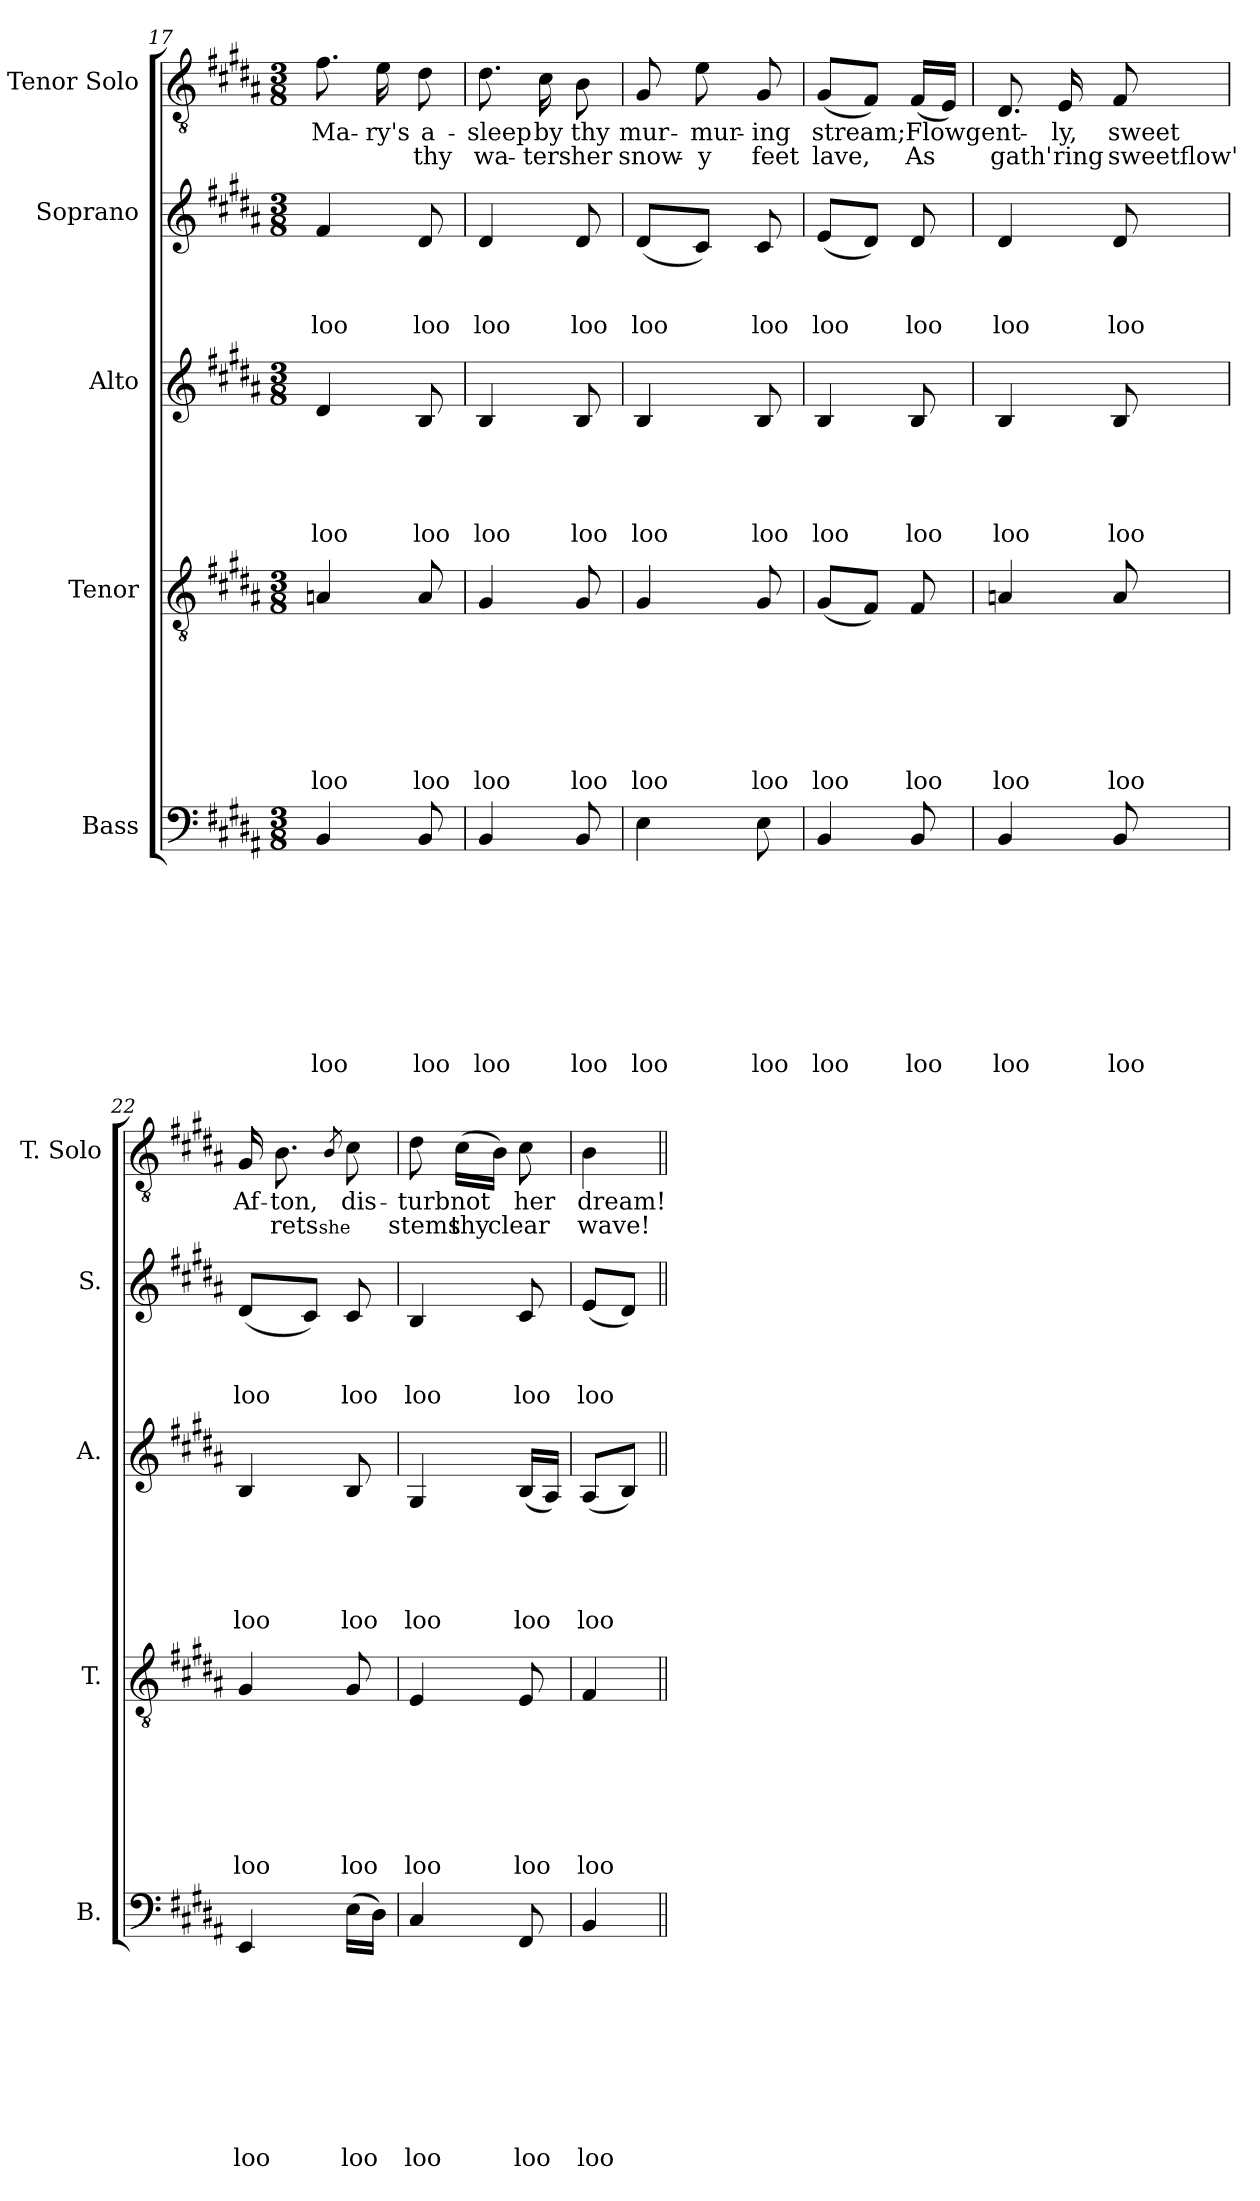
**kern	**text	**text	**text	**text	**text	**text	**text	**text	**text	**kern	**text	**text	**text	**text	**text	**text	**text	**kern	**text	**text	**text	**text	**text	**kern	**text	**text	**text	**kern	**text	**text
*part5	*part5	*part5	*part5	*part5	*part5	*part5	*part5	*part5	*part5	*part4	*part4	*part4	*part4	*part4	*part4	*part4	*part4	*part3	*part3	*part3	*part3	*part3	*part3	*part2	*part2	*part2	*part2	*part1	*part1	*part1
*staff5	*staff5	*staff5	*staff5	*staff5	*staff5	*staff5	*staff5	*staff5	*staff5	*staff4	*staff4	*staff4	*staff4	*staff4	*staff4	*staff4	*staff4	*staff3	*staff3	*staff3	*staff3	*staff3	*staff3	*staff2	*staff2	*staff2	*staff2	*staff1	*staff1	*staff1
*I"Bass	*	*	*	*	*	*	*	*	*	*I"Tenor	*	*	*	*	*	*	*	*I"Alto	*	*	*	*	*	*I"Soprano	*	*	*	*I"Tenor Solo	*	*
*I'B.	*	*	*	*	*	*	*	*	*	*I'T.	*	*	*	*	*	*	*	*I'A.	*	*	*	*	*	*I'S.	*	*	*	*I'T. Solo	*	*
*clefF4	*	*	*	*	*	*	*	*	*	*clefGv2	*	*	*	*	*	*	*	*clefG2	*	*	*	*	*	*clefG2	*	*	*	*clefGv2	*	*
*k[f#c#g#d#a#]	*	*	*	*	*	*	*	*	*	*k[f#c#g#d#a#]	*	*	*	*	*	*	*	*k[f#c#g#d#a#]	*	*	*	*	*	*k[f#c#g#d#a#]	*	*	*	*k[f#c#g#d#a#]	*	*
*B:	*	*	*	*	*	*	*	*	*	*B:	*	*	*	*	*	*	*	*B:	*	*	*	*	*	*B:	*	*	*	*B:	*	*
*M3/8	*	*	*	*	*	*	*	*	*	*M3/8	*	*	*	*	*	*	*	*M3/8	*	*	*	*	*	*M3/8	*	*	*	*M3/8	*	*
=17	=17	=17	=17	=17	=17	=17	=17	=17	=17	=17	=17	=17	=17	=17	=17	=17	=17	=17	=17	=17	=17	=17	=17	=17	=17	=17	=17	=17	=17	=17
!	!	!	!	!	!	!	!	!	!LO:LY:b	!	!	!	!	!	!	!	!LO:LY:b	!	!	!	!	!	!LO:LY:b	!	!	!	!LO:LY:b	!	!LO:LY:b	!
4BB/	.	.	.	.	.	.	.	.	loo	4An/	.	.	.	.	.	.	loo	4d#/	.	.	.	.	loo	4f#/	.	.	loo	8.f#\	Ma-	.
!	!	!	!	!	!	!	!	!	!	!	!	!	!	!	!	!	!	!	!	!	!	!	!	!	!	!	!	!	!LO:LY:b:rj	!
.	.	.	.	.	.	.	.	.	.	.	.	.	.	.	.	.	.	.	.	.	.	.	.	.	.	.	.	16e\	-ry's	.
!	!	!	!	!	!	!	!	!	!LO:LY:b	!	!	!	!	!	!	!	!LO:LY:b	!	!	!	!	!	!LO:LY:b	!	!	!	!LO:LY:b	!	!LO:LY:b	!LO:LY:b
8BB/	.	.	.	.	.	.	.	.	loo	8A/	.	.	.	.	.	.	loo	8B/	.	.	.	.	loo	8d#/	.	.	loo	8d#\	a-	thy
=18	=18	=18	=18	=18	=18	=18	=18	=18	=18	=18	=18	=18	=18	=18	=18	=18	=18	=18	=18	=18	=18	=18	=18	=18	=18	=18	=18	=18	=18	=18
!	!	!	!	!	!	!	!	!	!LO:LY:b	!	!	!	!	!	!	!	!LO:LY:b	!	!	!	!	!	!LO:LY:b	!	!	!	!LO:LY:b	!	!LO:LY:b	!LO:LY:b
4BB/	.	.	.	.	.	.	.	.	loo	4G#/	.	.	.	.	.	.	loo	4B/	.	.	.	.	loo	4d#/	.	.	loo	8.d#\	-sleep	wa-
!	!	!	!	!	!	!	!	!	!	!	!	!	!	!	!	!	!	!	!	!	!	!	!	!	!	!	!	!	!LO:LY:b	!LO:LY:b
.	.	.	.	.	.	.	.	.	.	.	.	.	.	.	.	.	.	.	.	.	.	.	.	.	.	.	.	16c#\	by	-ters
!	!	!	!	!	!	!	!	!	!LO:LY:b	!	!	!	!	!	!	!	!LO:LY:b	!	!	!	!	!	!LO:LY:b	!	!	!	!LO:LY:b	!	!LO:LY:b	!LO:LY:b
8BB/	.	.	.	.	.	.	.	.	loo	8G#/	.	.	.	.	.	.	loo	8B/	.	.	.	.	loo	8d#/	.	.	loo	8B\	thy	her
=19	=19	=19	=19	=19	=19	=19	=19	=19	=19	=19	=19	=19	=19	=19	=19	=19	=19	=19	=19	=19	=19	=19	=19	=19	=19	=19	=19	=19	=19	=19
!	!	!	!	!	!	!	!	!	!LO:LY:b	!	!	!	!	!	!	!	!LO:LY:b	!	!	!	!	!	!LO:LY:b	!	!	!	!LO:LY:b	!	!LO:LY:b	!LO:LY:b
4E\	.	.	.	.	.	.	.	.	loo	4G#/	.	.	.	.	.	.	loo	4B/	.	.	.	.	loo	(<8d#/L	.	.	loo	8G#/	mur-	snow-
!	!	!	!	!	!	!	!	!	!	!	!	!	!	!	!	!	!	!	!	!	!	!	!	!	!	!	!	!	!LO:LY:b	!LO:LY:b
.	.	.	.	.	.	.	.	.	.	.	.	.	.	.	.	.	.	.	.	.	.	.	.	8c#/J)	.	.	.	8e\	-mur-	-y
!	!	!	!	!	!	!	!	!	!LO:LY:b	!	!	!	!	!	!	!	!LO:LY:b	!	!	!	!	!	!LO:LY:b	!	!	!	!LO:LY:b	!	!LO:LY:b:rj	!LO:LY:b:rj
8E\	.	.	.	.	.	.	.	.	loo	8G#/	.	.	.	.	.	.	loo	8B/	.	.	.	.	loo	8c#/	.	.	loo	8G#/	-ing	feet
!!LO:LB:g=z
=20	=20	=20	=20	=20	=20	=20	=20	=20	=20	=20	=20	=20	=20	=20	=20	=20	=20	=20	=20	=20	=20	=20	=20	=20	=20	=20	=20	=20	=20	=20
!	!	!	!	!	!	!	!	!	!LO:LY:b	!	!	!	!	!	!	!	!LO:LY:b	!	!	!	!	!	!LO:LY:b	!	!	!	!LO:LY:b	!	!LO:LY:b	!LO:LY:b
4BB/	.	.	.	.	.	.	.	.	loo	(<8G#/L	.	.	.	.	.	.	loo	4B/	.	.	.	.	loo	(<8e/L	.	.	loo	(<8G#/L	stream;	lave,
.	.	.	.	.	.	.	.	.	.	8F#/J)	.	.	.	.	.	.	.	.	.	.	.	.	.	8d#/J)	.	.	.	8F#/J)	.	.
!	!	!	!	!	!	!	!	!	!LO:LY:b	!	!	!	!	!	!	!	!LO:LY:b	!	!	!	!	!	!LO:LY:b	!	!	!	!LO:LY:b	!	!LO:LY:b	!LO:LY:b
8BB/	.	.	.	.	.	.	.	.	loo	8F#/	.	.	.	.	.	.	loo	8B/	.	.	.	.	loo	8d#/	.	.	loo	(<16F#/LL	Flowgent-	As
.	.	.	.	.	.	.	.	.	.	.	.	.	.	.	.	.	.	.	.	.	.	.	.	.	.	.	.	16E/JJ)	.	.
=21	=21	=21	=21	=21	=21	=21	=21	=21	=21	=21	=21	=21	=21	=21	=21	=21	=21	=21	=21	=21	=21	=21	=21	=21	=21	=21	=21	=21	=21	=21
!	!	!	!	!	!	!	!	!	!LO:LY:b	!	!	!	!	!	!	!	!LO:LY:b	!	!	!	!	!	!LO:LY:b	!	!	!	!LO:LY:b	!	!	!LO:LY:b
4BB/	.	.	.	.	.	.	.	.	loo	4An/	.	.	.	.	.	.	loo	4B/	.	.	.	.	loo	4d#/	.	.	loo	8.D#/	.	gath'
!	!	!	!	!	!	!	!	!	!	!	!	!	!	!	!	!	!	!	!	!	!	!	!	!	!	!	!	!	!LO:LY:b	!LO:LY:b
.	.	.	.	.	.	.	.	.	.	.	.	.	.	.	.	.	.	.	.	.	.	.	.	.	.	.	.	16E/	-ly,	ring
!	!	!	!	!	!	!	!	!	!LO:LY:b	!	!	!	!	!	!	!	!LO:LY:b	!	!	!	!	!	!LO:LY:b	!	!	!	!LO:LY:b	!	!LO:LY:b	!LO:LY:b
8BB/	.	.	.	.	.	.	.	.	loo	8A/	.	.	.	.	.	.	loo	8B/	.	.	.	.	loo	8d#/	.	.	loo	8F#/	sweet	sweetflow'
=22	=22	=22	=22	=22	=22	=22	=22	=22	=22	=22	=22	=22	=22	=22	=22	=22	=22	=22	=22	=22	=22	=22	=22	=22	=22	=22	=22	=22	=22	=22
!	!	!	!	!	!	!	!	!	!LO:LY:b	!	!	!	!	!	!	!	!LO:LY:b	!	!	!	!	!	!LO:LY:b	!	!	!	!LO:LY:b	!	!LO:LY:b	!
4EE/	.	.	.	.	.	.	.	.	loo	4G#/	.	.	.	.	.	.	loo	4B/	.	.	.	.	loo	(<8d#/L	.	.	loo	16G#/	Af-	.
!	!	!	!	!	!	!	!	!	!	!	!	!	!	!	!	!	!	!	!	!	!	!	!	!	!	!	!	!	!LO:LY:b	!LO:LY:b
.	.	.	.	.	.	.	.	.	.	.	.	.	.	.	.	.	.	.	.	.	.	.	.	.	.	.	.	8.B\	-ton,	rets
.	.	.	.	.	.	.	.	.	.	.	.	.	.	.	.	.	.	.	.	.	.	.	.	8c#/J)	.	.	.	.	.	.
!	!	!	!	!	!	!	!	!	!	!	!	!	!	!	!	!	!	!	!	!	!	!	!	!	!	!	!	!	!	!LO:LY:b
.	.	.	.	.	.	.	.	.	.	.	.	.	.	.	.	.	.	.	.	.	.	.	.	.	.	.	.	8qB/	.	she
!	!	!	!	!	!	!	!	!	!LO:LY:b	!	!	!	!	!	!	!	!LO:LY:b	!	!	!	!	!	!LO:LY:b	!	!	!	!LO:LY:b	!	!LO:LY:b	!
(>16E\LL	.	.	.	.	.	.	.	.	loo	8G#/	.	.	.	.	.	.	loo	8B/	.	.	.	.	loo	8c#/	.	.	loo	8c#\	dis-	.
16D#\JJ)	.	.	.	.	.	.	.	.	.	.	.	.	.	.	.	.	.	.	.	.	.	.	.	.	.	.	.	.	.	.
=23	=23	=23	=23	=23	=23	=23	=23	=23	=23	=23	=23	=23	=23	=23	=23	=23	=23	=23	=23	=23	=23	=23	=23	=23	=23	=23	=23	=23	=23	=23
!	!	!	!	!	!	!	!	!	!LO:LY:b	!	!	!	!	!	!	!	!LO:LY:b	!	!	!	!	!	!LO:LY:b	!	!	!	!LO:LY:b	!	!LO:LY:b	!LO:LY:b
4C#/	.	.	.	.	.	.	.	.	loo	4E/	.	.	.	.	.	.	loo	4G#/	.	.	.	.	loo	4B/	.	.	loo	8d#\	-turb	stems
!	!	!	!	!	!	!	!	!	!	!	!	!	!	!	!	!	!	!	!	!	!	!	!	!	!	!	!	!	!LO:LY:b	!LO:LY:b
.	.	.	.	.	.	.	.	.	.	.	.	.	.	.	.	.	.	.	.	.	.	.	.	.	.	.	.	(>16c#\LL	not	thy
!	!	!	!	!	!	!	!	!	!	!	!	!	!	!	!	!	!	!	!	!	!	!	!	!	!	!	!	!	!	!LO:LY:b
.	.	.	.	.	.	.	.	.	.	.	.	.	.	.	.	.	.	.	.	.	.	.	.	.	.	.	.	16B\JJ)	.	clear
!	!	!	!	!	!	!	!	!	!LO:LY:b	!	!	!	!	!	!	!	!LO:LY:b	!	!	!	!	!	!LO:LY:b	!	!	!	!LO:LY:b	!	!LO:LY:b	!
8FF#/	.	.	.	.	.	.	.	.	loo	8E/	.	.	.	.	.	.	loo	(<16B/LL	.	.	.	.	loo	8c#/	.	.	loo	8c#\	her	.
.	.	.	.	.	.	.	.	.	.	.	.	.	.	.	.	.	.	16A#/JJ)	.	.	.	.	.	.	.	.	.	.	.	.
=24	=24	=24	=24	=24	=24	=24	=24	=24	=24	=24	=24	=24	=24	=24	=24	=24	=24	=24	=24	=24	=24	=24	=24	=24	=24	=24	=24	=24	=24	=24
!	!	!	!	!	!	!	!	!	!LO:LY:b	!	!	!	!	!	!	!	!LO:LY:b	!	!	!	!	!	!LO:LY:b	!	!	!	!LO:LY:b	!	!LO:LY:b	!LO:LY:b
4BB/	.	.	.	.	.	.	.	.	loo	4F#/	.	.	.	.	.	.	loo	(<8A#/L	.	.	.	.	loo	(<8e/L	.	.	loo	4B\	dream!	wave!
.	.	.	.	.	.	.	.	.	.	.	.	.	.	.	.	.	.	8B/J)	.	.	.	.	.	8d#/J)	.	.	.	.	.	.
=||	=||	=||	=||	=||	=||	=||	=||	=||	=||	=||	=||	=||	=||	=||	=||	=||	=||	=||	=||	=||	=||	=||	=||	=||	=||	=||	=||	=||	=||	=||
*-	*-	*-	*-	*-	*-	*-	*-	*-	*-	*-	*-	*-	*-	*-	*-	*-	*-	*-	*-	*-	*-	*-	*-	*-	*-	*-	*-	*-	*-	*-
